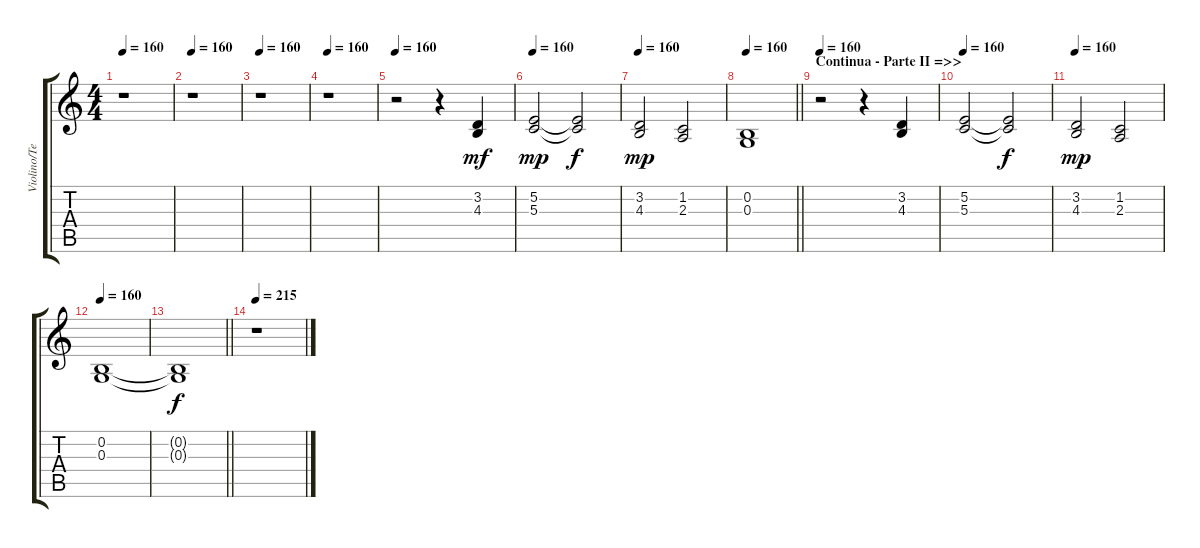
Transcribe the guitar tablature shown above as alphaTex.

\track ("Violino/Tempo" "Violino/Te") {instrument viola}
\staff {score tabs}
\tuning (E4 B3 G3 D3 A2 E2) {hide}
\ts (4 4)
\tempo 160
\clef g2
\ks c
r.1{dy f} |
\tempo 160
r.1 |
\tempo 160
r.1 |
\tempo 160
r.1 |
\tempo 160
r.2 r.4 (3.2 4.3).4{dy mf} |
\tempo 160
(5.2 5.3).2{dy mp} (5.2{t} 5.3{t}).2{dy f} |
\tempo 160
(3.2 4.3).2{dy mp} (1.2 2.3).2 |
\tempo 160
\barLineRight lightlight
(0.2 0.3).1 |
\section ("" "Continua - Parte II =>>")
\tempo 160
r.2 r.4 (3.2 4.3).4 |
\tempo 160
(5.2 5.3).2 (5.2{t} 5.3{t}).2{dy f} |
\tempo 160
(3.2 4.3).2{dy mp} (1.2 2.3).2 |
\tempo 160
(0.2 0.3).1 |
\barLineRight lightlight
(0.2{t} 0.3{t}).1{dy f} |
\tempo 215
r.1
